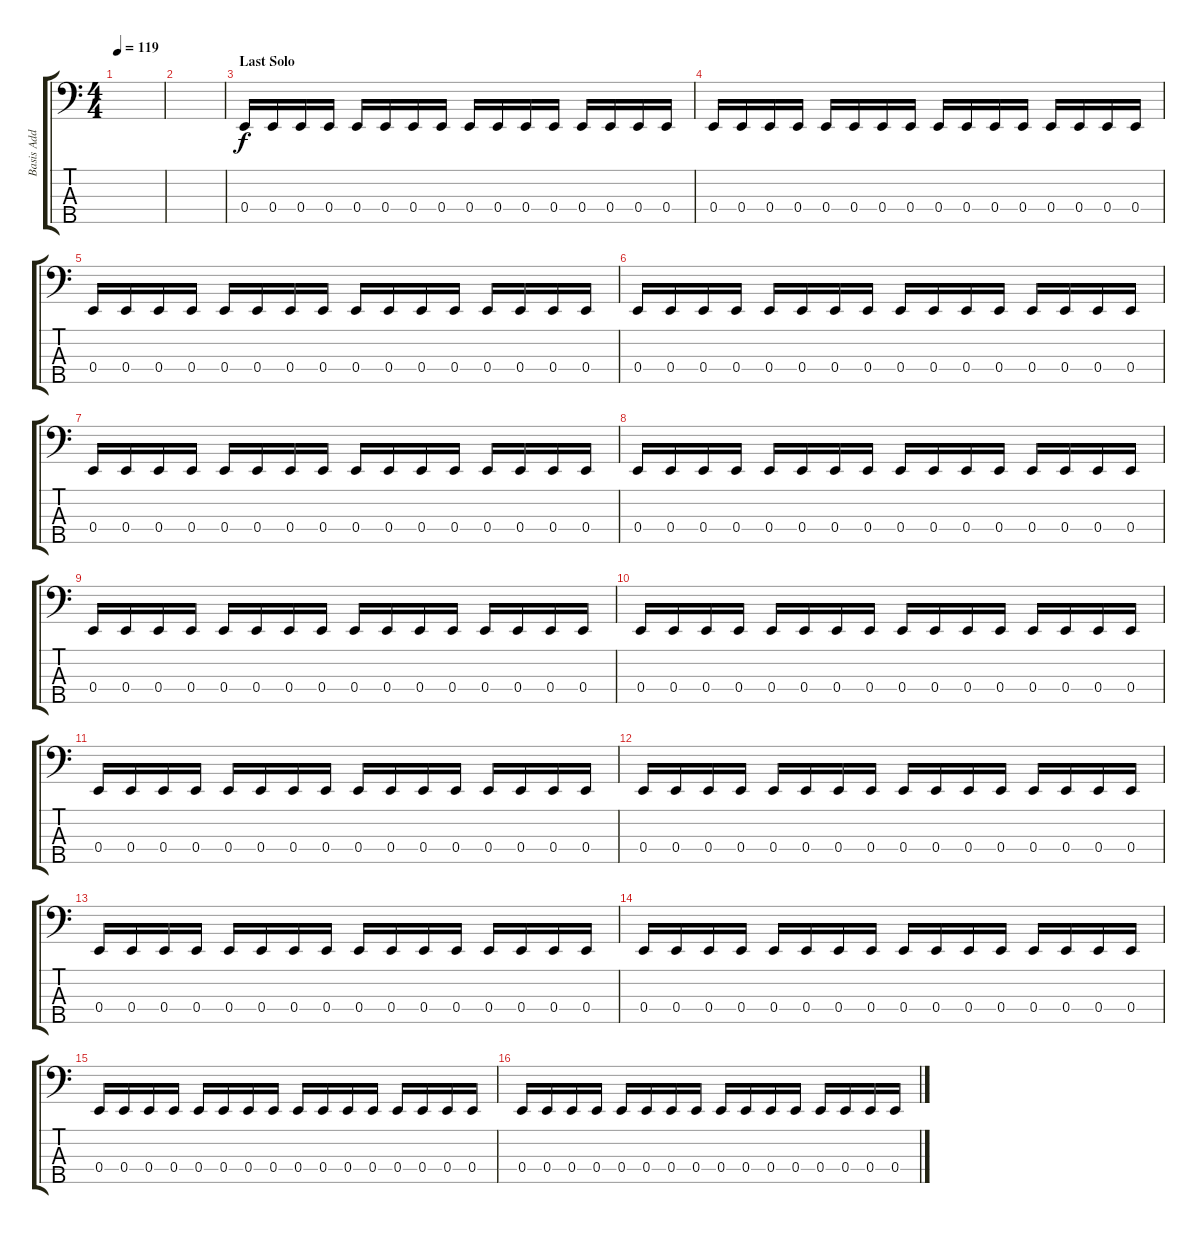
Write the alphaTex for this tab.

\track ("Basis Add On" "Basis Add ") {instrument slapbass2}
\staff {score tabs}
\tuning (G2 D2 A1 E1 B0) {hide}
\ts (4 4)
\tempo 119
\clef f4
\ks c
|
|
\section ("" "Last Solo")
0.4.16 0.4.16 0.4.16 0.4.16 0.4.16 0.4.16 0.4.16 0.4.16 0.4.16 0.4.16 0.4.16 0.4.16 0.4.16 0.4.16 0.4.16 0.4.16 |
0.4.16 0.4.16 0.4.16 0.4.16 0.4.16 0.4.16 0.4.16 0.4.16 0.4.16 0.4.16 0.4.16 0.4.16 0.4.16 0.4.16 0.4.16 0.4.16 |
0.4.16 0.4.16 0.4.16 0.4.16 0.4.16 0.4.16 0.4.16 0.4.16 0.4.16 0.4.16 0.4.16 0.4.16 0.4.16 0.4.16 0.4.16 0.4.16 |
0.4.16 0.4.16 0.4.16 0.4.16 0.4.16 0.4.16 0.4.16 0.4.16 0.4.16 0.4.16 0.4.16 0.4.16 0.4.16 0.4.16 0.4.16 0.4.16 |
0.4.16 0.4.16 0.4.16 0.4.16 0.4.16 0.4.16 0.4.16 0.4.16 0.4.16 0.4.16 0.4.16 0.4.16 0.4.16 0.4.16 0.4.16 0.4.16 |
0.4.16 0.4.16 0.4.16 0.4.16 0.4.16 0.4.16 0.4.16 0.4.16 0.4.16 0.4.16 0.4.16 0.4.16 0.4.16 0.4.16 0.4.16 0.4.16 |
0.4.16 0.4.16 0.4.16 0.4.16 0.4.16 0.4.16 0.4.16 0.4.16 0.4.16 0.4.16 0.4.16 0.4.16 0.4.16 0.4.16 0.4.16 0.4.16 |
0.4.16 0.4.16 0.4.16 0.4.16 0.4.16 0.4.16 0.4.16 0.4.16 0.4.16 0.4.16 0.4.16 0.4.16 0.4.16 0.4.16 0.4.16 0.4.16 |
0.4.16 0.4.16 0.4.16 0.4.16 0.4.16 0.4.16 0.4.16 0.4.16 0.4.16 0.4.16 0.4.16 0.4.16 0.4.16 0.4.16 0.4.16 0.4.16 |
0.4.16 0.4.16 0.4.16 0.4.16 0.4.16 0.4.16 0.4.16 0.4.16 0.4.16 0.4.16 0.4.16 0.4.16 0.4.16 0.4.16 0.4.16 0.4.16 |
0.4.16 0.4.16 0.4.16 0.4.16 0.4.16 0.4.16 0.4.16 0.4.16 0.4.16 0.4.16 0.4.16 0.4.16 0.4.16 0.4.16 0.4.16 0.4.16 |
0.4.16 0.4.16 0.4.16 0.4.16 0.4.16 0.4.16 0.4.16 0.4.16 0.4.16 0.4.16 0.4.16 0.4.16 0.4.16 0.4.16 0.4.16 0.4.16 |
0.4.16 0.4.16 0.4.16 0.4.16 0.4.16 0.4.16 0.4.16 0.4.16 0.4.16 0.4.16 0.4.16 0.4.16 0.4.16 0.4.16 0.4.16 0.4.16 |
0.4.16 0.4.16 0.4.16 0.4.16 0.4.16 0.4.16 0.4.16 0.4.16 0.4.16 0.4.16 0.4.16 0.4.16 0.4.16 0.4.16 0.4.16 0.4.16
